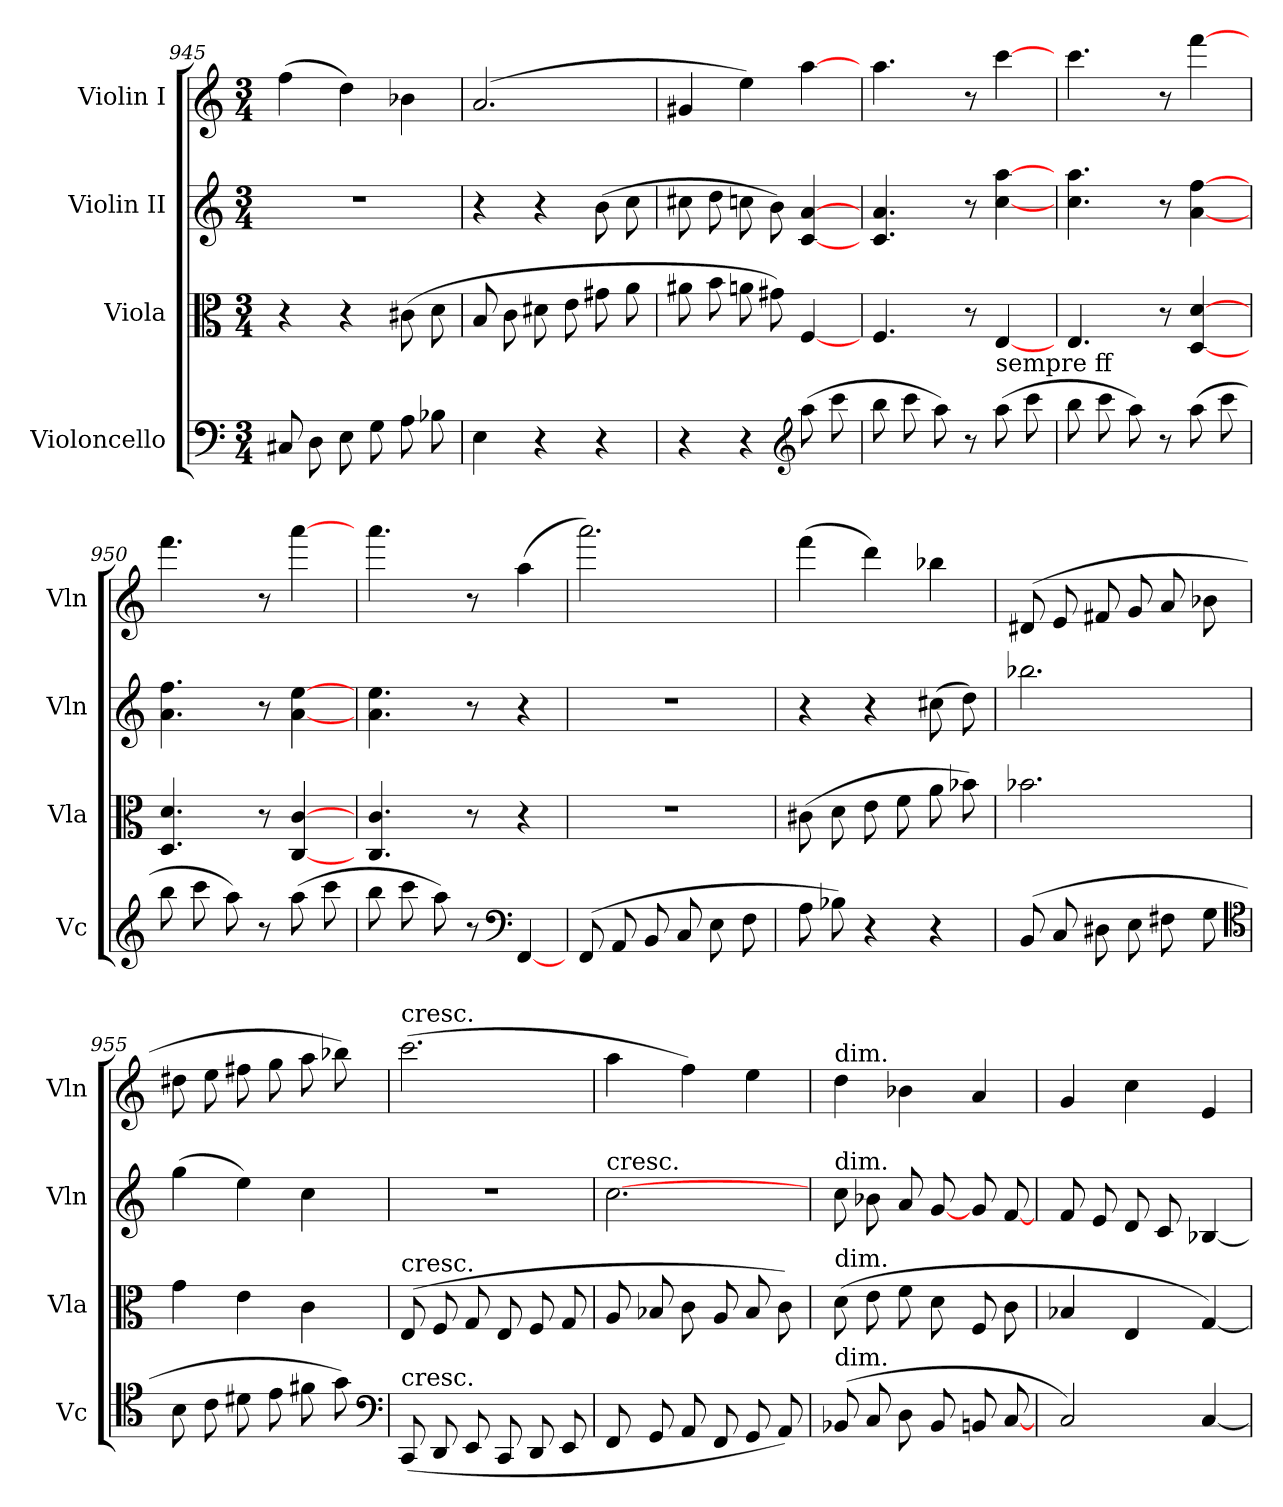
**kern	**kern	**kern	**kern
*part4	*part3	*part2	*part1
*staff4	*staff3	*staff2	*staff1
*I"Violoncello	*I"Viola	*I"Violin II	*I"Violin I
*I'Vc	*I'Vla	*I'Vln	*I'Vln
*clefF4	*clefC3	*clefG2	*clefG2
*k[]	*k[]	*k[]	*k[]
*C:	*C:	*C:	*C:
*M3/4	*M3/4	*M3/4	*M3/4
=945	=945	=945	=945
8C#X	4r	2.r	(4ff
8D	.	.	.
8E	4r	.	4dd)
8G	.	.	.
8A	(8c#X	.	4b-X
8B-X	8d	.	.
=946	=946	=946	=946
4E	8B	4r	(2.a
.	8c	.	.
4r	8d#X	4r	.
.	8e	.	.
4r	8g#X	(8b	.
.	8a	8cc	.
=947	=947	=947	=947
4r	8a#X	8cc#X	4g#X
.	8b	8dd	.
4r	8an	8ccn	4ee)
.	8g#X)	8b)	.
*clefG2	*	*	*
(8aa	[4F	[4c [4a	[4aa
8ccc	.	.	.
=948	=948	=948	=948
8bb	4.F	4.c 4.a	4.aa
8ccc	.	.	.
8aa)	.	.	.
8r	8r	8r	8r
!LO:TX:a:t=sempre ff	!	!	!
(8aa	[4E	[4cc [4aa	[4ccc
8ccc	.	.	.
=949	=949	=949	=949
8bb	4.E	4.cc 4.aa	4.ccc
8ccc	.	.	.
8aa)	.	.	.
8r	8r	8r	8r
(8aa	[4D [4d	[4a [4ff	[4fff
8ccc	.	.	.
=950	=950	=950	=950
8bb	4.D 4.d	4.a 4.ff	4.fff
8ccc	.	.	.
8aa)	.	.	.
8r	8r	8r	8r
(8aa	[4C [4c	[4a [4ee	[4aaa
8ccc	.	.	.
=951	=951	=951	=951
8bb	4.C 4.c	4.a 4.ee	4.aaa
8ccc	.	.	.
8aa)	.	.	.
8r	8r	8r	8r
*clefF4	*	*	*
[4FF	4r	4r	(4aa
=952	=952	=952	=952
(8FF	2.r	2.r	2.aaa)
8AA	.	.	.
8BB	.	.	.
8C	.	.	.
8E	.	.	.
8F	.	.	.
=953	=953	=953	=953
8A	(8c#X	4r	(4fff
8B-X)	8d	.	.
4r	8e	4r	4ddd)
.	8f	.	.
4r	8a	(8cc#X	4bb-X
.	8b-X)	8dd)	.
=954	=954	=954	=954
(8BB	2.b-X	2.bb-X	(8d#X
8C	.	.	8e
8D#X	.	.	8f#X
8E	.	.	8g
8F#X	.	.	8a
8G	.	.	8b-X
*clefC4	*	*	*
=955	=955	=955	=955
8B	4g	(4gg	8dd#X
8c	.	.	8ee
8d#X	4e	4ee)	8ff#X
8e	.	.	8gg
8f#X	4c	4cc	8aa
8g)	.	.	8bb-X)
*clefF4	*	*	*
=956	=956	=956	=956
!	!	!	!LO:TX:a:t=cresc.
!	!LO:TX:a:t=cresc.	!	!
!LO:TX:a:t=cresc.	!	!	!
(8CC	(8E	2.r	(2.ccc
8DD	8F	.	.
8EE	8G	.	.
8CC	8E	.	.
8DD	8F	.	.
8EE	8G	.	.
=957	=957	=957	=957
!	!	!LO:TX:a:t=cresc.	!
8FF	8A	[2.cc	4aa
8GG	8B-X	.	.
8AA	8c	.	4ff)
8FF	8A	.	.
8GG	8B-	.	4ee
8AA)	8c)	.	.
=958	=958	=958	=958
!	!	!	!LO:TX:a:t=dim.
!	!	!LO:TX:a:t=dim.	!
!	!LO:TX:a:t=dim.	!	!
!LO:TX:a:t=dim.	!	!	!
(8BB-X	(8d	8cc	4dd
8C	8e	8b-X	.
8D	8f	8a	4b-X
8BB-	8d	[8g	.
8BBn	8F	8g	4a
[8C	8c	[8f	.
=959	=959	=959	=959
2C)	4B-X	8f	4g
.	.	8e	.
.	4E	8d	4cc
.	.	8c	.
[4C	[4G)	[4B-X	4e
=	=	=	=
*-	*-	*-	*-
